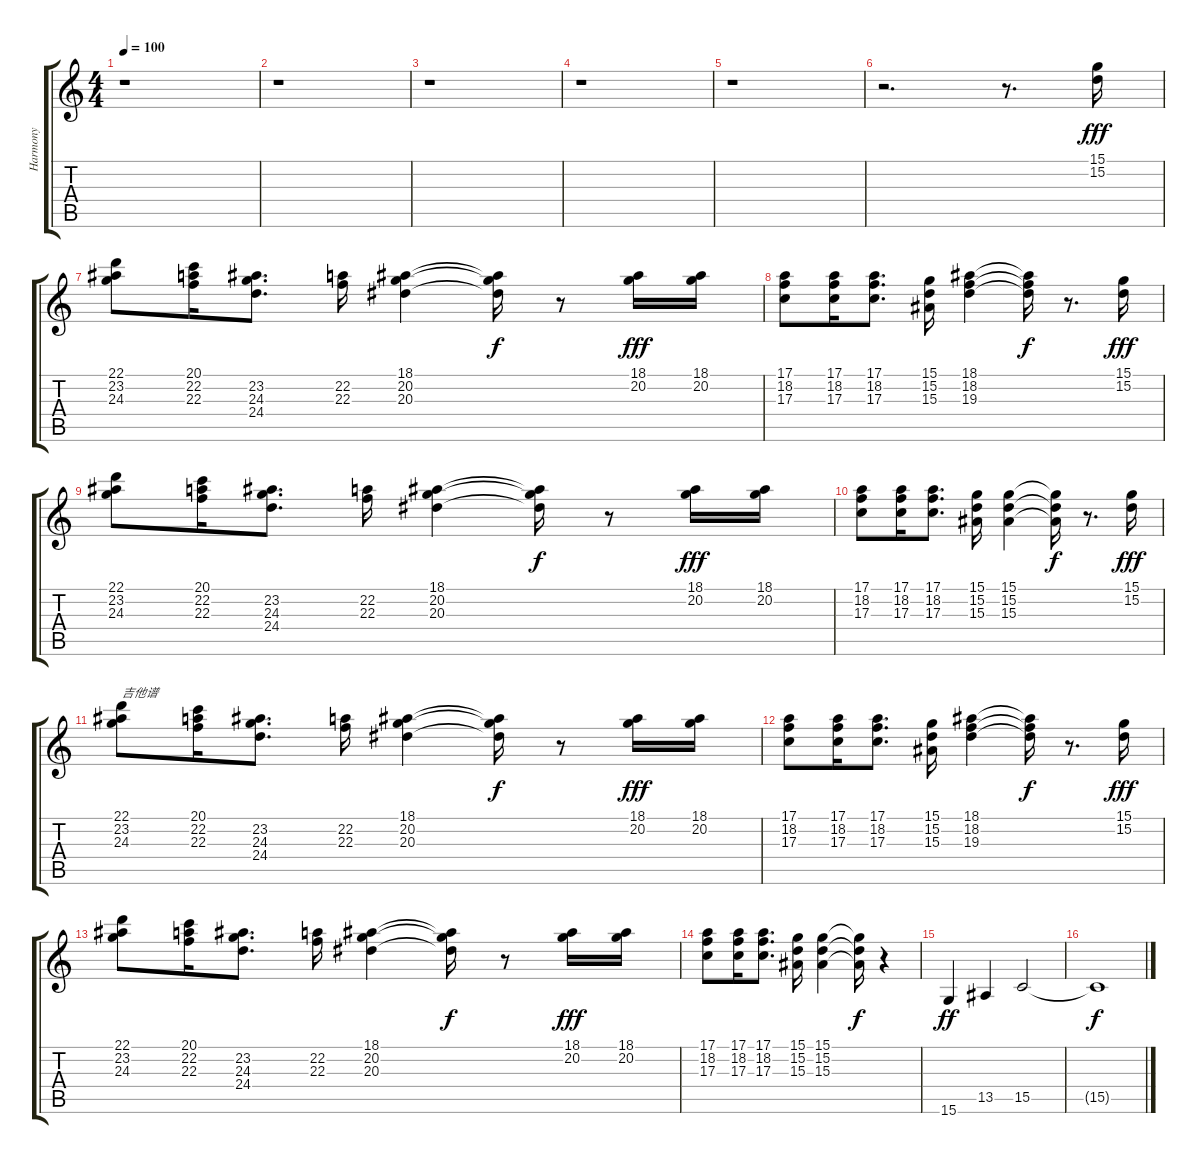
\track ("Harmony" "Harmony") {instrument synthvoice}
\staff {score tabs}
\tuning (E4 B3 G3 D3 A2 E2) {hide}
\ts (4 4)
\tempo 100
\clef g2
\ks c
r.1{dy f} |
r.1 |
r.1 |
r.1 |
r.1 |
r.2{d} r.8{d} (15.1 15.2).16{dy fff volume 12 instrument synthvoice} |
(22.1 23.2 24.3).8 (20.1 22.2 22.3).16 (23.2 24.3 24.4).8{d} (22.2 22.3).16 (18.1 20.2 20.3).4 (18.1{t} 20.2{t} 20.3{t}).16{dy f} r.8 (18.1 20.2).16{dy fff} (18.1 20.2).16 |
(17.1 18.2 17.3).8 (17.1 18.2 17.3).16 (17.1 18.2 17.3).8{d} (15.1 15.2 15.3).16 (18.1 18.2 19.3).4 (18.1{t} 18.2{t} 19.3{t}).16{dy f} r.8{d} (15.1 15.2).16{dy fff} |
(22.1 23.2 24.3).8 (20.1 22.2 22.3).16 (23.2 24.3 24.4).8{d} (22.2 22.3).16 (18.1 20.2 20.3).4 (18.1{t} 20.2{t} 20.3{t}).16{dy f} r.8 (18.1 20.2).16{dy fff} (18.1 20.2).16 |
(17.1 18.2 17.3).8 (17.1 18.2 17.3).16 (17.1 18.2 17.3).8{d} (15.1 15.2 15.3).16 (15.1 15.2 15.3).4 (15.1{t} 15.2{t} 15.3{t}).16{dy f} r.8{d} (15.1 15.2).16{dy fff} |
(22.1 23.2 24.3).8{txt "吉他谱"} (20.1 22.2 22.3).16 (23.2 24.3 24.4).8{d} (22.2 22.3).16 (18.1 20.2 20.3).4 (18.1{t} 20.2{t} 20.3{t}).16{dy f} r.8 (18.1 20.2).16{dy fff} (18.1 20.2).16 |
(17.1 18.2 17.3).8 (17.1 18.2 17.3).16 (17.1 18.2 17.3).8{d} (15.1 15.2 15.3).16 (18.1 18.2 19.3).4 (18.1{t} 18.2{t} 19.3{t}).16{dy f} r.8{d} (15.1 15.2).16{dy fff} |
(22.1 23.2 24.3).8 (20.1 22.2 22.3).16 (23.2 24.3 24.4).8{d} (22.2 22.3).16 (18.1 20.2 20.3).4 (18.1{t} 20.2{t} 20.3{t}).16{dy f} r.8 (18.1 20.2).16{dy fff} (18.1 20.2).16 |
(17.1 18.2 17.3).8 (17.1 18.2 17.3).16 (17.1 18.2 17.3).8{d} (15.1 15.2 15.3).16 (15.1 15.2 15.3).4 (15.1{t} 15.2{t} 15.3{t}).16{dy f} r.4 |
15.6.4{dy ff volume 16 instrument voiceoohs} 13.5.4 15.5.2 |
15.5{t}.1{dy f}
